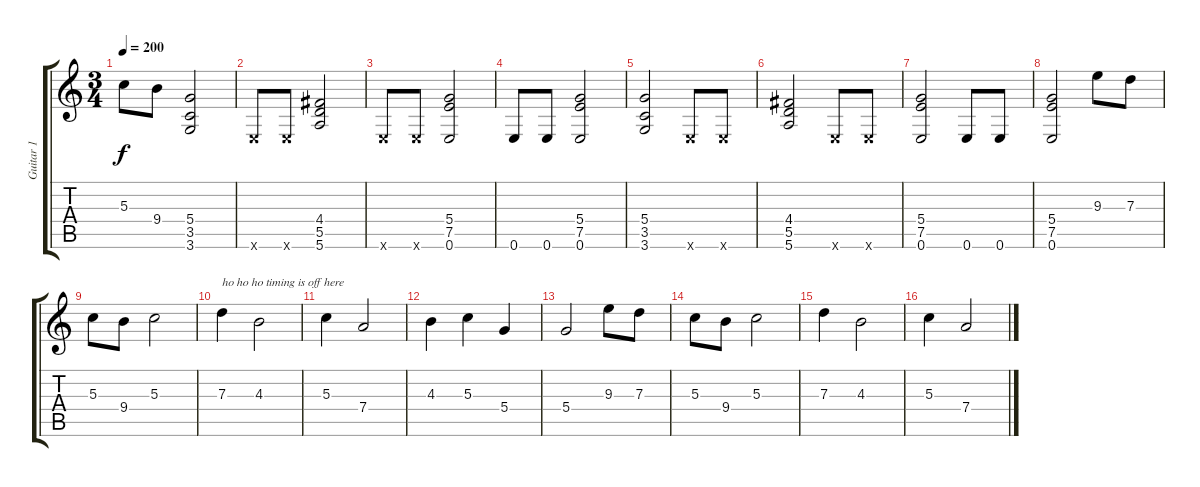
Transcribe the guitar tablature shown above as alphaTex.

\track ("Guitar 1" "Guitar 1") {instrument distortionguitar}
\staff {score tabs}
\tuning (E4 B3 G3 D3 A2 E2) {hide}
\ts (3 4)
\tempo 200
\clef g2
\ks c
5.3.8{dy f} 9.4.8 (5.4 3.5 3.6).2 |
0.6{x}.8 0.6{x}.8 (4.4 5.5 5.6).2 |
0.6{x}.8 0.6{x}.8 (5.4 7.5 0.6).2 |
0.6.8 0.6.8 (5.4 7.5 0.6).2 |
(5.4 3.5 3.6).2 0.6{x}.8 0.6{x}.8 |
(4.4 5.5 5.6).2 0.6{x}.8 0.6{x}.8 |
(5.4 7.5 0.6).2 0.6.8 0.6.8 |
(5.4 7.5 0.6).2 9.3.8 7.3.8 |
5.3.8 9.4.8 5.3.2 |
7.3.4{txt "ho ho ho timing is off here"} 4.3.2 |
5.3.4 7.4.2 |
4.3.4 5.3.4 5.4.4 |
5.4.2 9.3.8 7.3.8 |
5.3.8 9.4.8 5.3.2 |
7.3.4 4.3.2 |
5.3.4 7.4.2
